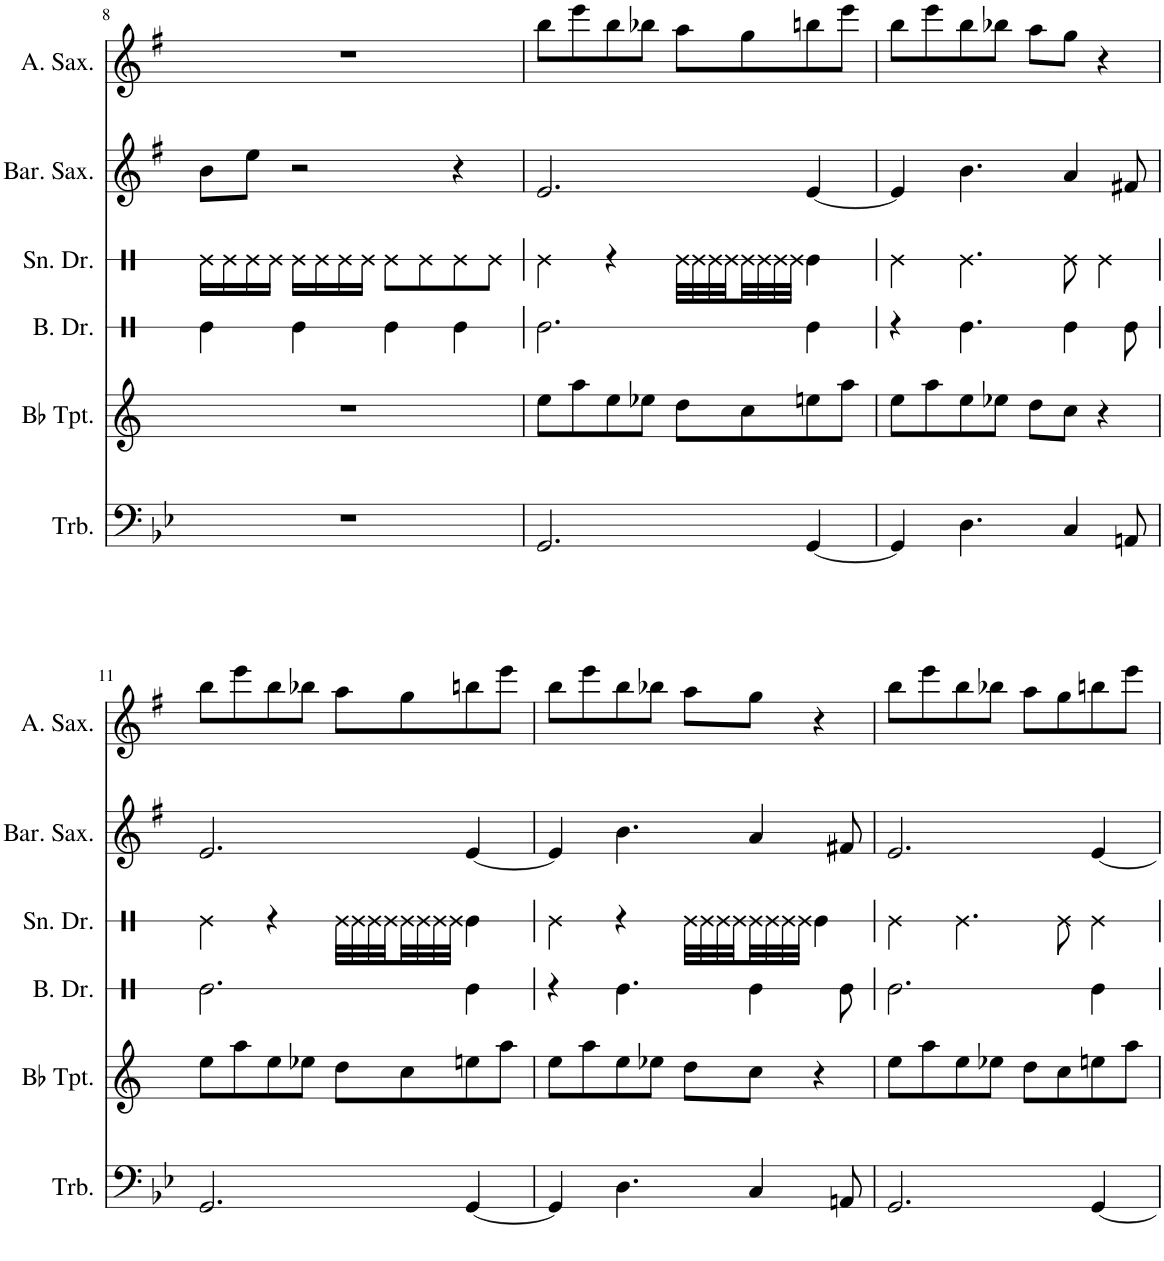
**kern	**kern	**kern	**kern	**kern	**kern
*part6	*part5	*part4	*part3	*part2	*part1
*staff6	*staff5	*staff4	*staff3	*staff2	*staff1
*I"Trombone	*I"Bb Trumpet	*I"Bass Drum	*I"Snare Drum	*I"Baritone Saxophone	*I"Alto Saxophone
*I'Trb.	*I'Bb Tpt.	*I'B. Dr.	*I'Sn. Dr.	*I'Bar. Sax.	*I'A. Sax.
!!LO:PB:g=z
*clefF4	*clefG2	*clefX	*clefX	*clefG2	*clefG2
*	*Trd1c2	*	*	*Trd12c21	*Trd5c9
*k[b-e-]	*k[]	*k[]	*k[]	*k[f#]	*k[f#]
*M4/4	*M4/4	*M4/4	*M4/4	*M4/4	*M4/4
=8	=8	=8	=8	=8	=8
1r	1r	4Re\	16Re\LL	8b\L	1r
.	.	.	16Re\	.	.
.	.	.	16Re\	8ee\J	.
.	.	.	16Re\JJ	.	.
.	.	4Re\	16Re\LL	2r	.
.	.	.	16Re\	.	.
.	.	.	16Re\	.	.
.	.	.	16Re\JJ	.	.
.	.	4Re\	8Re\L	.	.
.	.	.	8Re\	.	.
.	.	4Re\	8Re\	4r	.
.	.	.	8Re\J	.	.
=9	=9	=9	=9	=9	=9
2.GG/	8ee\L	2.Re\	4Re\	2.e/	8bb\L
.	8aa\	.	.	.	8eee\
.	8ee\	.	4r	.	8bb\
.	8ee-X\J	.	.	.	8bb-X\J
.	8dd\L	.	32Re\LLL	.	8aa\L
.	.	.	32Re\	.	.
.	.	.	32Re\	.	.
.	.	.	32Re\	.	.
.	8cc\	.	32Re\	.	8gg\
.	.	.	32Re\	.	.
.	.	.	32Re\	.	.
.	.	.	32Re\JJJ	.	.
[4GG/	8een\	4Re\	4Re\	[4e/	8bbn\
.	8aa\J	.	.	.	8eee\J
=10	=10	=10	=10	=10	=10
4GG/]	8ee\L	4r	4Re\	4e/]	8bb\L
.	8aa\	.	.	.	8eee\
4.D\	8ee\	4.Re\	4.Re\	4.b\	8bb\
.	8ee-X\J	.	.	.	8bb-X\J
.	8dd\L	.	.	.	8aa\L
4C/	8cc\J	4Re\	8Re\	4a/	8gg\J
.	4r	.	4Re\	.	4r
8AAn/	.	8Re\	.	8f#X/	.
!!LO:LB:g=z
=11	=11	=11	=11	=11	=11
2.GG/	8ee\L	2.Re\	4Re\	2.e/	8bb\L
.	8aa\	.	.	.	8eee\
.	8ee\	.	4r	.	8bb\
.	8ee-X\J	.	.	.	8bb-X\J
.	8dd\L	.	32Re\LLL	.	8aa\L
.	.	.	32Re\	.	.
.	.	.	32Re\	.	.
.	.	.	32Re\	.	.
.	8cc\	.	32Re\	.	8gg\
.	.	.	32Re\	.	.
.	.	.	32Re\	.	.
.	.	.	32Re\JJJ	.	.
[4GG/	8een\	4Re\	4Re\	[4e/	8bbn\
.	8aa\J	.	.	.	8eee\J
=12	=12	=12	=12	=12	=12
4GG/]	8ee\L	4r	4Re\	4e/]	8bb\L
.	8aa\	.	.	.	8eee\
4.D\	8ee\	4.Re\	4r	4.b\	8bb\
.	8ee-X\J	.	.	.	8bb-X\J
.	8dd\L	.	32Re\LLL	.	8aa\L
.	.	.	32Re\	.	.
.	.	.	32Re\	.	.
.	.	.	32Re\	.	.
4C/	8cc\J	4Re\	32Re\	4a/	8gg\J
.	.	.	32Re\	.	.
.	.	.	32Re\	.	.
.	.	.	32Re\JJJ	.	.
.	4r	.	4Re\	.	4r
8AAn/	.	8Re\	.	8f#X/	.
=13	=13	=13	=13	=13	=13
2.GG/	8ee\L	2.Re\	4Re\	2.e/	8bb\L
.	8aa\	.	.	.	8eee\
.	8ee\	.	4.Re\	.	8bb\
.	8ee-X\J	.	.	.	8bb-X\J
.	8dd\L	.	.	.	8aa\L
.	8cc\	.	8Re\	.	8gg\
[4GG/	8een\	4Re\	4Re\	[4e/	8bbn\
.	8aa\J	.	.	.	8eee\J
=	=	=	=	=	=
*-	*-	*-	*-	*-	*-
